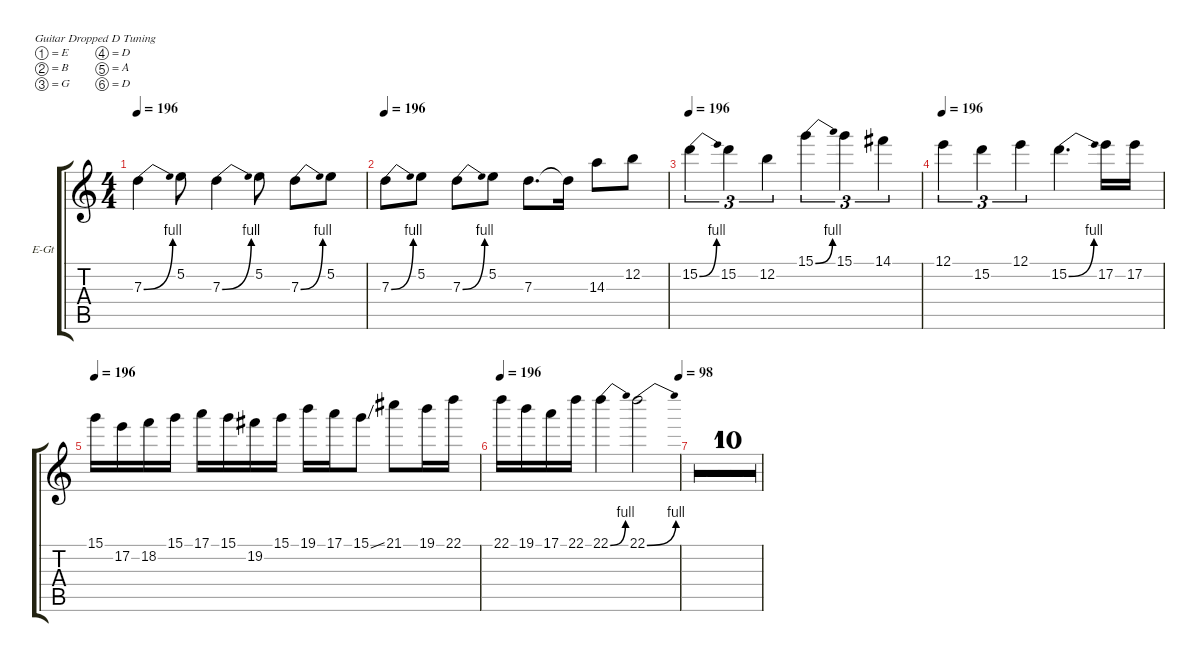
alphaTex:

\hideDynamics
\bracketExtendMode groupsimilarinstruments
\firstSystemTrackNameOrientation horizontal
\otherSystemsTrackNameOrientation horizontal
\track ("Other 4" "E-Gt") {multiBarRest instrument overdrivenguitar}
\staff {score tabs}
\tuning (E4 B3 G3 D3 A2 D2)
\ts (4 4)
\tempo 196
\clef g2
\ks c
7.3{be (bend 0 0 60 4)}.4{dy f} 5.2.8 7.3{be (bend 0 0 60 4)}.4 5.2.8 7.3{be (bend 0 0 60 4)}.8 5.2.8 |
\tempo 196
7.3{be (bend 0 0 60 4)}.8 5.2.8 7.3{be (bend 0 0 60 4)}.8 5.2.8 7.3.8{d} 7.3{t}.16 14.3.8 12.2.8 |
\tempo 196
15.2{be (bend 0 0 60 4)}.4{tu (3 2)} 15.2.4{tu (3 2)} 12.2.4{tu (3 2)} 15.1{be (bend 0 0 60 4)}.4{tu (3 2)} 15.1.4{tu (3 2)} 14.1.4{tu (3 2)} |
\tempo 196
12.1.4{tu (3 2)} 15.2.4{tu (3 2)} 12.1.4{tu (3 2)} 15.2{be (bend 0 0 60 4)}.4{d} 17.2.16 17.2.16 |
\tempo 196
15.1.16 17.2.16 18.2.16 15.1.16 17.1.16 15.1.16 19.2.16 15.1.16 19.1.16 17.1.16 15.1{ss}.8 21.1.8 19.1.16 22.1.16 |
\tempo 196
\tempo (98 1)
22.1.16 19.1.16 17.1.16 22.1.16 22.1{be (bend 0 0 60 4)}.4 22.1{be (bend 0 0 60 4)}.2 |
\tempo 98
r.1{txt "Original tempo"} |
r.1 |
r.1 |
r.1 |
r.1 |
r.1 |
r.1 |
r.1 |
r.1 |
r.1
